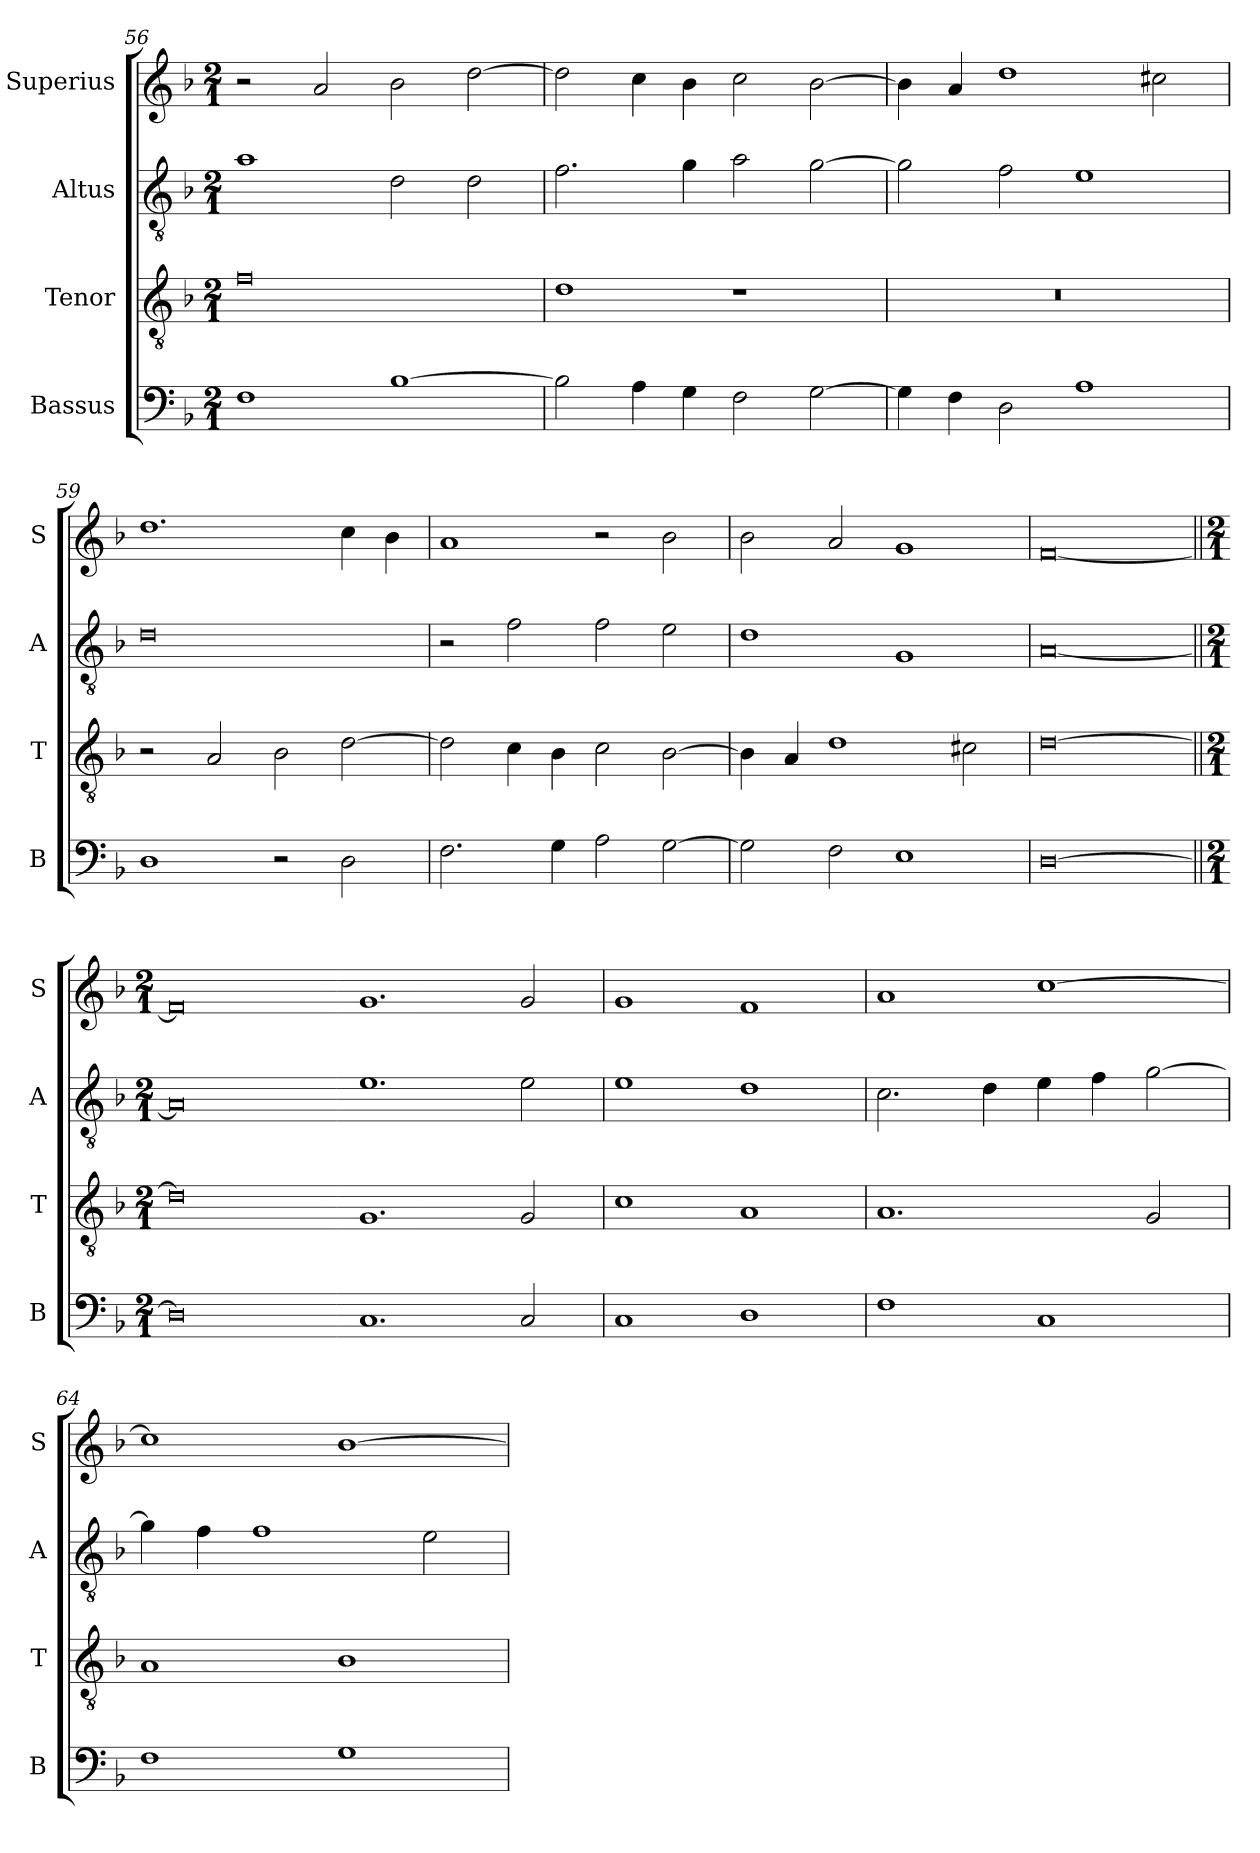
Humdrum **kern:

**kern	**kern	**kern	**kern
*part4	*part3	*part2	*part1
*staff4	*staff3	*staff2	*staff1
*I"Bassus	*I"Tenor	*I"Altus	*I"Superius
*I'B	*I'T	*I'A	*I'S
*clefF4	*clefGv2	*clefGv2	*clefG2
*k[b-]	*k[b-]	*k[b-]	*k[b-]
*F:	*F:	*F:	*F:
*M2/1	*M2/1	*M2/1	*M2/1
=56	=56	=56	=56
1F	0f	1a	2r
.	.	.	2a
[1B-	.	2d	2b-
.	.	2d	[2dd
=57	=57	=57	=57
2B-]	1d	2.f	2dd]
4A	.	.	4cc
4G	.	4g	4b-
2F	1r	2a	2cc
[2G	.	[2g	[2b-
=58	=58	=58	=58
4G]	0r	2g]	4b-]
4F	.	.	4a
2D	.	2f	1dd
1A	.	1e	.
.	.	.	2cc#X
=59	=59	=59	=59
1D	2r	0d	1.dd
.	2A	.	.
2r	2B-	.	.
2D	[2d	.	4cc
.	.	.	4b-
=60	=60	=60	=60
2.F	2d]	2r	1a
.	4c	2f	.
4G	4B-	.	.
2A	2c	2f	2r
[2G	[2B-	2e	2b-
=61	=61	=61	=61
2G]	4B-]	1d	2b-
.	4A	.	.
2F	1d	.	2a
1E	.	1G	1g
.	2c#X	.	.
=	=	=	=
[0D	[0d	[0A	[0f
=||	=||	=||	=||
*M2/1	*M2/1	*M2/1	*M2/1
0D]	0d]	0A]	0f]
1.C	1.G	1.e	1.g
2C	2G	2e	2g
=62	=62	=62	=62
1C	1c	1e	1g
1D	1A	1d	1f
=63	=63	=63	=63
1F	1.A	2.c	1a
.	.	4d	.
1C	.	4e	[1cc
.	.	4f	.
.	2G	[2g	.
=64	=64	=64	=64
1F	1A	4g]	1cc]
.	.	4f	.
.	.	1f	.
1G	1B-	.	[1b-
.	.	2e	.
=	=	=	=
*-	*-	*-	*-
